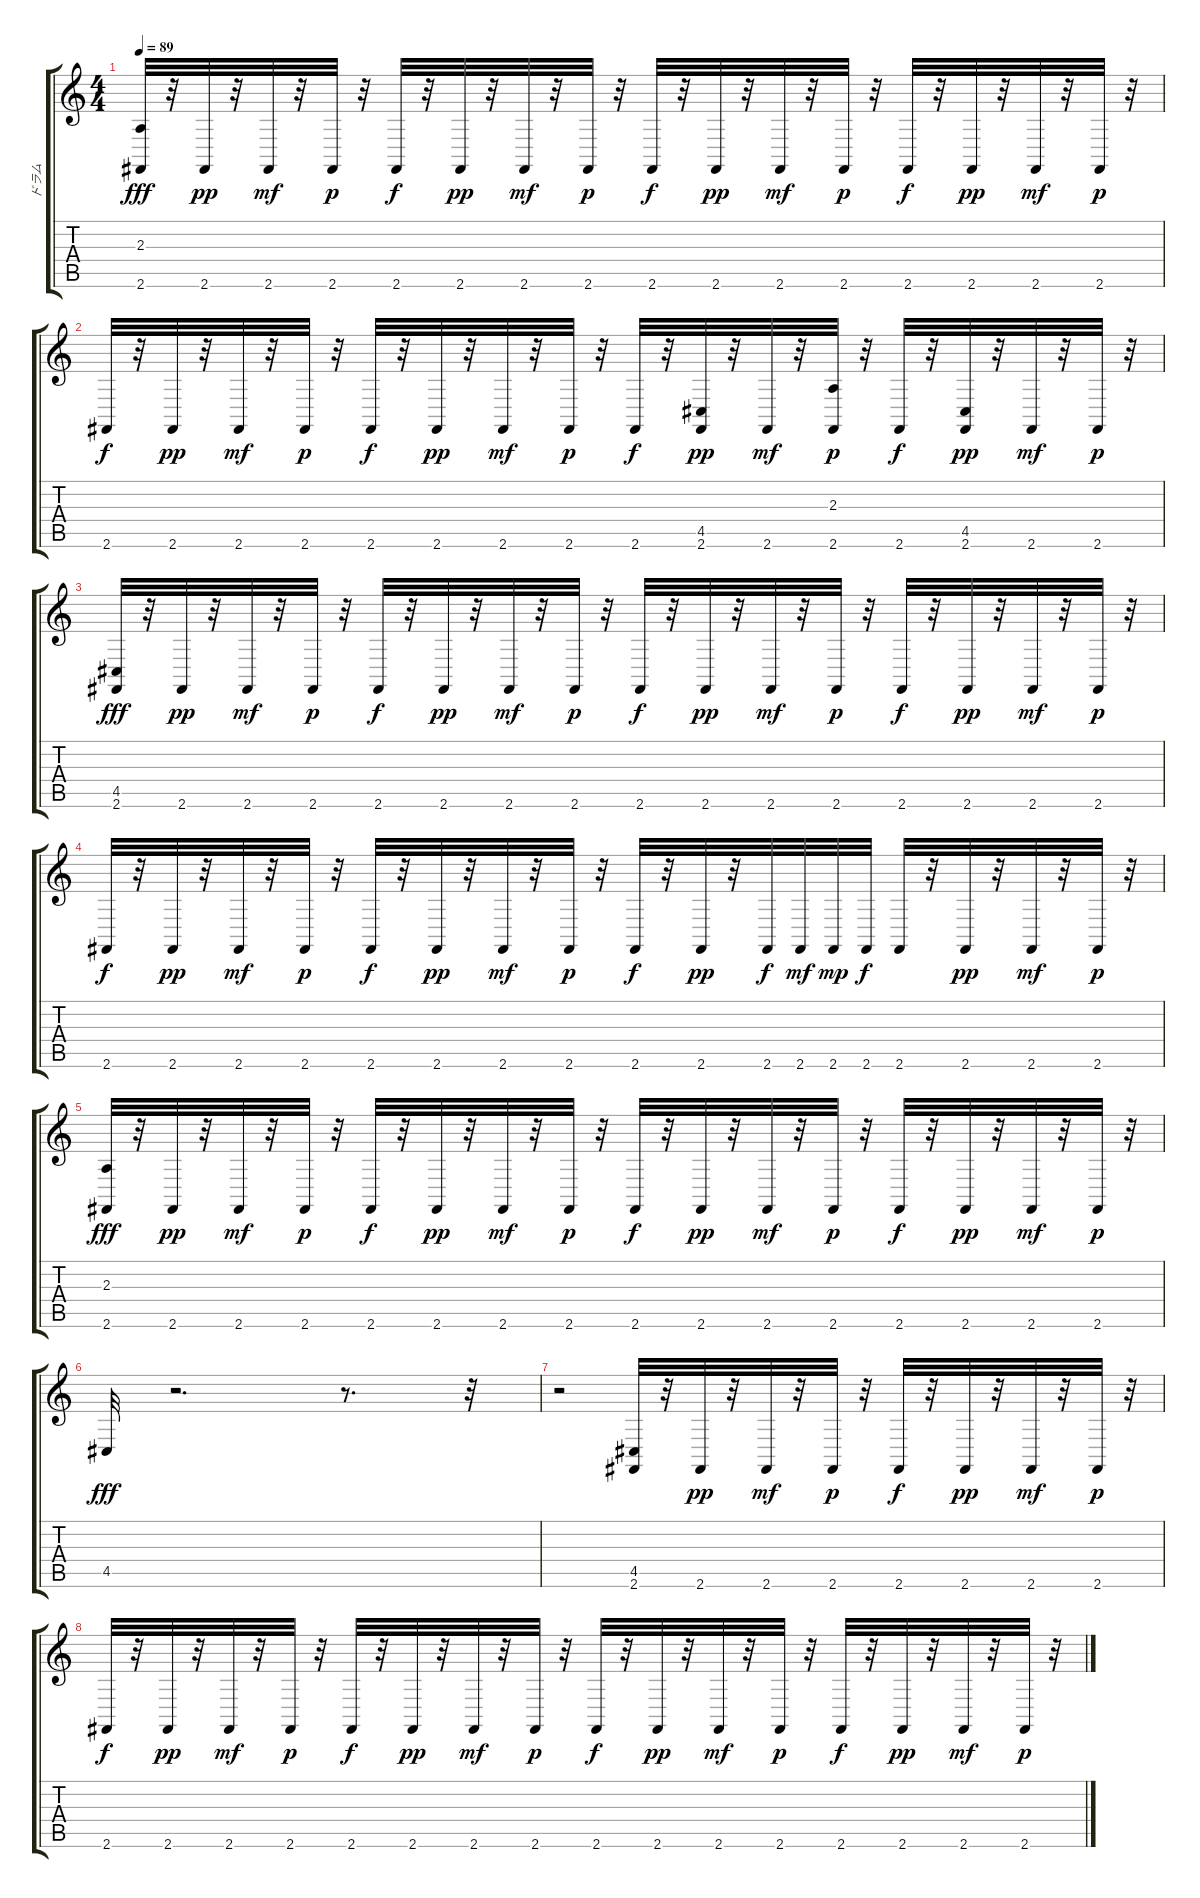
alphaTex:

\track ("ドラム" "ドラム") {instrument drawbarorgan}
\staff {score tabs}
\tuning (E4 B3 G3 D3 A2 E2) {hide}
\ts (4 4)
\tempo 89
\clef g2
\ks c
(2.3 2.6).32{dy fff} r.32 2.6.32{dy pp} r.32 2.6.32{dy mf} r.32 2.6.32{dy p} r.32 2.6.32{dy f} r.32 2.6.32{dy pp} r.32 2.6.32{dy mf} r.32 2.6.32{dy p} r.32 2.6.32{dy f} r.32 2.6.32{dy pp} r.32 2.6.32{dy mf} r.32 2.6.32{dy p} r.32 2.6.32{dy f} r.32 2.6.32{dy pp} r.32 2.6.32{dy mf} r.32 2.6.32{dy p} r.32 |
2.6.32{dy f} r.32 2.6.32{dy pp} r.32 2.6.32{dy mf} r.32 2.6.32{dy p} r.32 2.6.32{dy f} r.32 2.6.32{dy pp} r.32 2.6.32{dy mf} r.32 2.6.32{dy p} r.32 2.6.32{dy f} r.32 (4.5 2.6).32{dy pp} r.32 2.6.32{dy mf} r.32 (2.3 2.6).32{dy p} r.32 2.6.32{dy f} r.32 (4.5 2.6).32{dy pp} r.32 2.6.32{dy mf} r.32 2.6.32{dy p} r.32 |
(4.5 2.6).32{dy fff} r.32 2.6.32{dy pp} r.32 2.6.32{dy mf} r.32 2.6.32{dy p} r.32 2.6.32{dy f} r.32 2.6.32{dy pp} r.32 2.6.32{dy mf} r.32 2.6.32{dy p} r.32 2.6.32{dy f} r.32 2.6.32{dy pp} r.32 2.6.32{dy mf} r.32 2.6.32{dy p} r.32 2.6.32{dy f} r.32 2.6.32{dy pp} r.32 2.6.32{dy mf} r.32 2.6.32{dy p} r.32 |
2.6.32{dy f} r.32 2.6.32{dy pp} r.32 2.6.32{dy mf} r.32 2.6.32{dy p} r.32 2.6.32{dy f} r.32 2.6.32{dy pp} r.32 2.6.32{dy mf} r.32 2.6.32{dy p} r.32 2.6.32{dy f} r.32 2.6.32{dy pp} r.32 2.6.32{dy f} 2.6.32{dy mf} 2.6.32{dy mp} 2.6.32{dy f} 2.6.32 r.32 2.6.32{dy pp} r.32 2.6.32{dy mf} r.32 2.6.32{dy p} r.32 |
(2.3 2.6).32{dy fff} r.32 2.6.32{dy pp} r.32 2.6.32{dy mf} r.32 2.6.32{dy p} r.32 2.6.32{dy f} r.32 2.6.32{dy pp} r.32 2.6.32{dy mf} r.32 2.6.32{dy p} r.32 2.6.32{dy f} r.32 2.6.32{dy pp} r.32 2.6.32{dy mf} r.32 2.6.32{dy p} r.32 2.6.32{dy f} r.32 2.6.32{dy pp} r.32 2.6.32{dy mf} r.32 2.6.32{dy p} r.32 |
4.5.32{dy fff} r.2{d} r.8{d} r.32 |
r.2 (4.5 2.6).32 r.32 2.6.32{dy pp} r.32 2.6.32{dy mf} r.32 2.6.32{dy p} r.32 2.6.32{dy f} r.32 2.6.32{dy pp} r.32 2.6.32{dy mf} r.32 2.6.32{dy p} r.32 |
2.6.32{dy f} r.32 2.6.32{dy pp} r.32 2.6.32{dy mf} r.32 2.6.32{dy p} r.32 2.6.32{dy f} r.32 2.6.32{dy pp} r.32 2.6.32{dy mf} r.32 2.6.32{dy p} r.32 2.6.32{dy f} r.32 2.6.32{dy pp} r.32 2.6.32{dy mf} r.32 2.6.32{dy p} r.32 2.6.32{dy f} r.32 2.6.32{dy pp} r.32 2.6.32{dy mf} r.32 2.6.32{dy p} r.32
